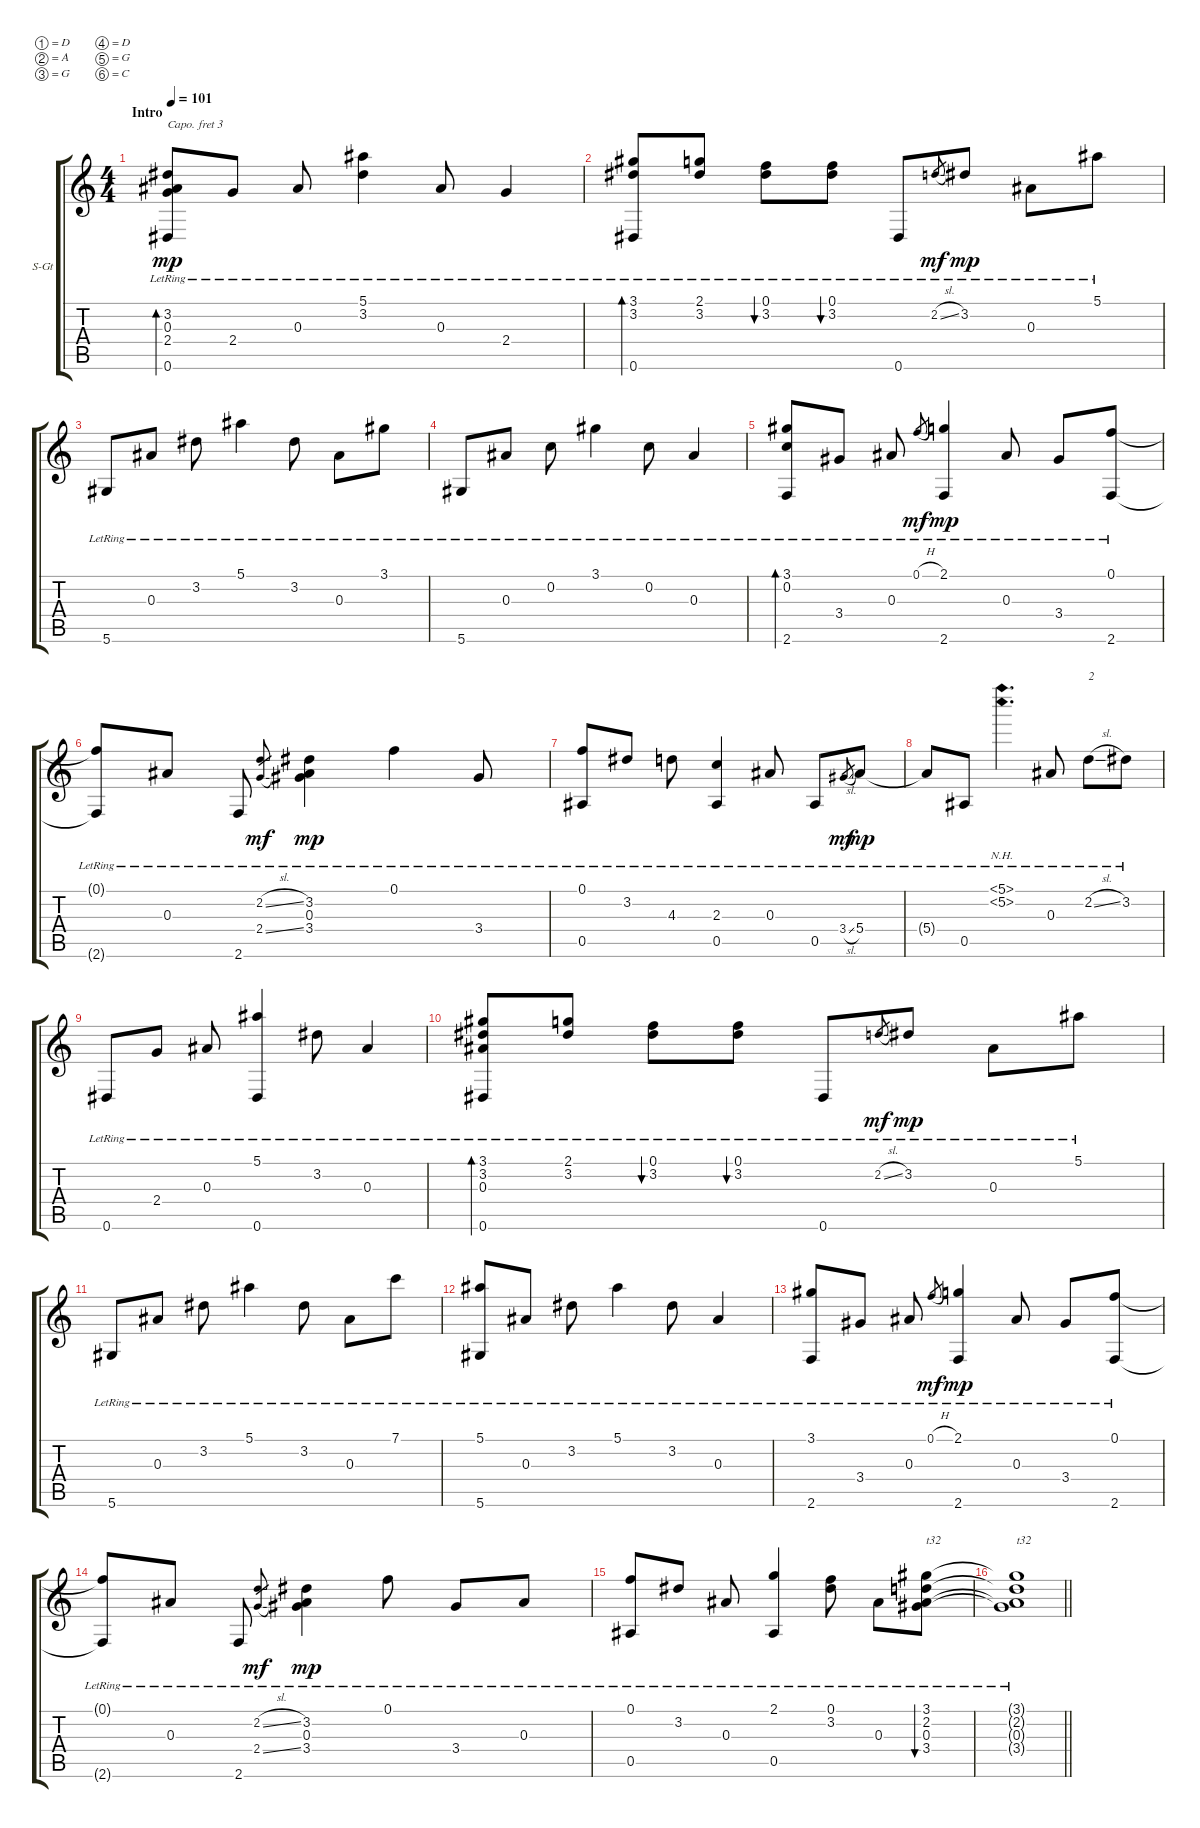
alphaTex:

\bracketExtendMode groupsimilarinstruments
\firstSystemTrackNameOrientation horizontal
\otherSystemsTrackNameOrientation horizontal
\track ("Track 1" "S-Gt") {instrument acousticguitarsteel}
\staff {score tabs}
\capo 3
\tuning (D4 A3 G3 D3 G2 C2)
\ts (4 4)
\beaming (8 2 2 2 2)
\section ("" "Intro")
\tempo 101
\clef g2
\ks c
(3.2{lr} 0.3{lr} 2.4{lr} 0.6{lr}).8{bd 480 dy mp instrument acousticguitarsteel} 2.4{lr}.8 0.3{lr}.8 (5.1{lr} 3.2{lr}).4 0.3{lr}.8 2.4{lr}.4 |
(3.1{lr} 3.2{lr} 0.6{lr}).8{bd 480} (2.1{lr} 3.2{lr}).8 (0.1{lr} 3.2{lr}).8{bu 60} (0.1{lr} 3.2{lr}).8{bu 60} 0.6{lr}.8 2.2{sl lr}.8{gr dy mf} 3.2{lr}.8{dy mp} 0.3{lr}.8 5.1{lr}.8 |
5.6{lr}.8 0.3{lr}.8 3.2{lr}.8 5.1{lr}.4 3.2{lr}.8 0.3{lr}.8 3.1{lr}.8 |
5.6{lr}.8 0.3{lr}.8 0.2{lr}.8 3.1{lr}.4 0.2{lr}.8 0.3{lr}.4 |
(3.1{lr} 0.2{lr} 2.6{lr}).8{bd 480} 3.4{lr}.8 0.3{lr}.8 0.1{h lr}.8{gr dy mf} (2.1{lr} 2.6{lr}).4{dy mp} 0.3{lr}.8 3.4{lr}.8 (0.1{lr} 2.6{lr}).8 |
(0.1{lr t} 2.6{lr t}).8 0.3{lr}.8 2.6{lr}.8 (2.2{sl lr} 2.4{sl lr}).8{gr dy mf} (3.2{lr} 0.3{lr} 3.4{lr}).4{dy mp} 0.1{lr}.4 3.4{lr}.8 |
(0.1{lr} 0.5{lr}).8 3.2{lr}.8 4.3{lr}.8 (2.3{lr} 0.5{lr}).4 0.3{lr}.8 0.5{lr}.8 3.4{sl lr}.8{gr dy mf} 5.4{lr}.8{dy mp} |
5.4{lr t}.8 0.5{lr}.8 (5.1{nh lr} 5.2{nh lr}).4{d} 0.3{lr}.8 2.2{sl lr}.8{txt "2"} 3.2{lr}.8 |
0.6{lr}.8 2.4{lr}.8 0.3{lr}.8 (5.1{lr} 0.6{lr}).4 3.2{lr}.8 0.3{lr}.4 |
(3.1{lr} 3.2{lr} 0.3 0.6{lr}).8{bd 480} (2.1{lr} 3.2{lr}).8 (0.1{lr} 3.2{lr}).8{bu 60} (0.1{lr} 3.2{lr}).8{bu 60} 0.6{lr}.8 2.2{sl lr}.8{gr dy mf} 3.2{lr}.8{dy mp} 0.3{lr}.8 5.1{lr}.8 |
5.6{lr}.8 0.3{lr}.8 3.2{lr}.8 5.1{lr}.4 3.2{lr}.8 0.3{lr}.8 7.1{lr}.8 |
(5.1{lr} 5.6{lr}).8 0.3{lr}.8 3.2{lr}.8 5.1{lr}.4 3.2{lr}.8 0.3{lr}.4 |
(3.1{lr} 2.6{lr}).8 3.4{lr}.8 0.3{lr}.8 0.1{h lr}.8{gr dy mf} (2.1{lr} 2.6{lr}).4{dy mp} 0.3{lr}.8 3.4{lr}.8 (0.1{lr} 2.6{lr}).8 |
(0.1{lr t} 2.6{lr t}).8 0.3{lr}.8 2.6{lr}.8 (2.2{sl lr} 2.4{sl lr}).8{gr dy mf} (3.2{lr} 0.3{lr} 3.4{lr}).4{dy mp} 0.1{lr}.8 3.4{lr}.8 0.3{lr}.8 |
(0.1{lr} 0.5{lr}).8 3.2{lr}.8 0.3{lr}.8 (2.1{lr} 0.5{lr}).4 (0.1{lr} 3.2{lr}).8 0.3{lr}.8 (3.1{lr} 2.2{lr} 0.3{lr} 3.4{lr}).8{bu 480 txt "t32"} |
\barLineRight lightlight
(3.1{lr t} 2.2{lr t} 0.3{lr t} 3.4{lr t}).1{txt "t32"}
